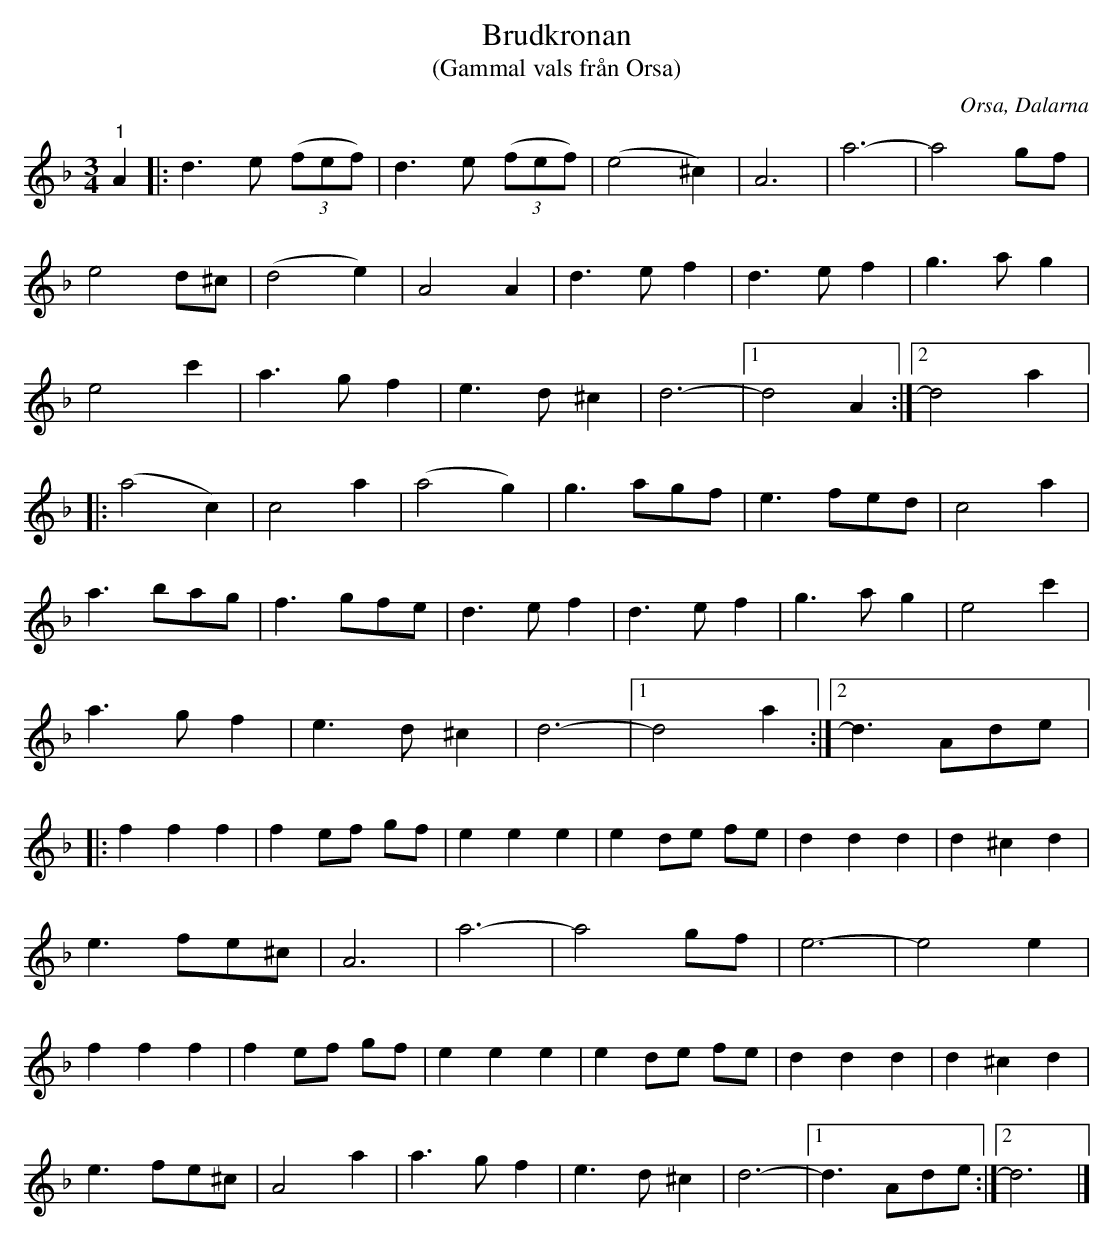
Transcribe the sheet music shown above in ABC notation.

X:1
T:Brudkronan
T:(Gammal vals från Orsa)
O:Orsa, Dalarna
L:1/8
M:3/4
K:Dm
V:1
"^1" A2 |: d3 e (3(fef) | d3 e (3(fef) | (e4 ^c2) | A6 | a6- | a4 gf |
e4 d^c | (d4 e2) | A4 A2 | d3 e f2 | d3 e f2 | g3 a g2 |
e4 c'2 | a3 g f2 | e3 d ^c2 | d6- |1 d4 A2 :|2 d4 a2 |:
(a4 c2) | c4 a2 | (a4 g2) | g3 agf | e3 fed | c4 a2 |
a3 bag | f3 gfe | d3 e f2 | d3 e f2 | g3 a g2 | e4 c'2 |
a3 g f2 | e3 d ^c2 | d6- |1 d4 a2 :|2 d3 Ade |:
f2 f2 f2 | f2 ef gf | e2 e2 e2 | e2 de fe | d2 d2 d2 | d2 ^c2 d2 |
e3 fe^c | A6 | a6- | a4 gf | e6- | e4 e2 |
f2 f2 f2 | f2 ef gf | e2 e2 e2 | e2 de fe | d2 d2 d2 | d2 ^c2 d2 |
e3 fe^c | A4 a2 | a3 g f2 | e3 d ^c2 | d6- |1 d3 Ade :|2 d6 |]
